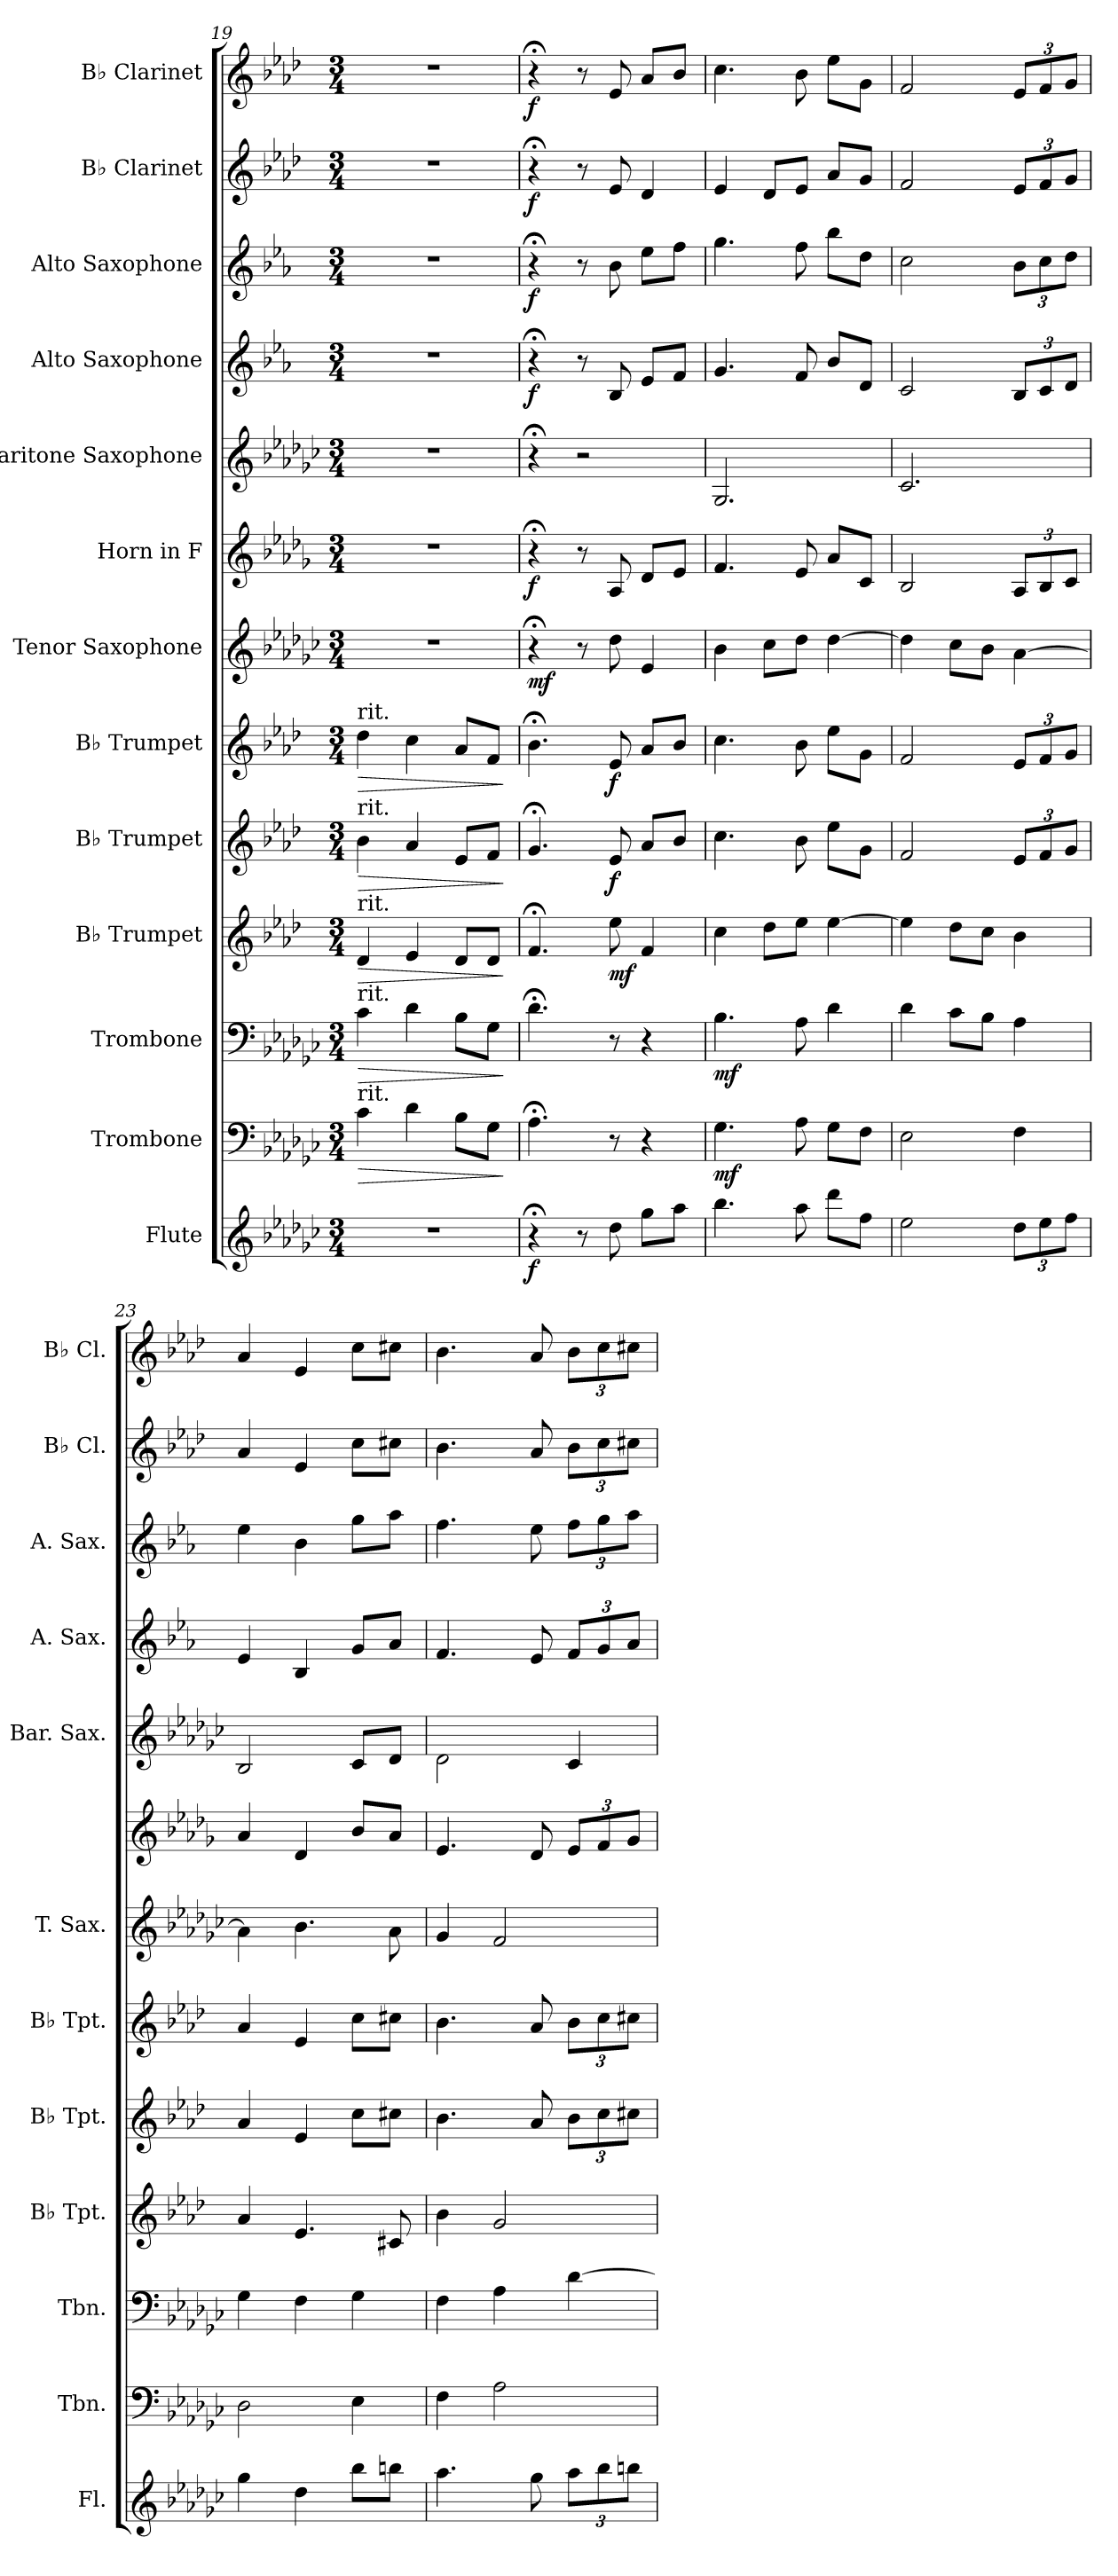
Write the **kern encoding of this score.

**kern	**dynam	**kern	**dynam	**kern	**dynam	**kern	**dynam	**kern	**dynam	**kern	**dynam	**kern	**dynam	**kern	**dynam	**kern	**kern	**dynam	**kern	**dynam	**kern	**dynam	**kern	**dynam
*part13	*part13	*part12	*part12	*part11	*part11	*part10	*part10	*part9	*part9	*part8	*part8	*part7	*part7	*part6	*part6	*part5	*part4	*part4	*part3	*part3	*part2	*part2	*part1	*part1
*staff13	*staff13	*staff12	*staff12	*staff11	*staff11	*staff10	*staff10	*staff9	*staff9	*staff8	*staff8	*staff7	*staff7	*staff6	*staff6	*staff5	*staff4	*staff4	*staff3	*staff3	*staff2	*staff2	*staff1	*staff1
*I"Flute	*	*I"Trombone	*	*I"Trombone	*	*I"B♭ Trumpet	*	*I"B♭ Trumpet	*	*I"B♭ Trumpet	*	*I"Tenor Saxophone	*	*I"Horn in F	*	*I"Baritone Saxophone	*I"Alto Saxophone	*	*I"Alto Saxophone	*	*I"B♭ Clarinet	*	*I"B♭ Clarinet	*
*I'Fl.	*	*I'Tbn.	*	*I'Tbn.	*	*I'B♭ Tpt.	*	*I'B♭ Tpt.	*	*I'B♭ Tpt.	*	*I'T. Sax.	*	*	*	*I'Bar. Sax.	*I'A. Sax.	*	*I'A. Sax.	*	*I'B♭ Cl.	*	*I'B♭ Cl.	*
*clefG2	*	*clefF4	*	*clefF4	*	*clefG2	*	*clefG2	*	*clefG2	*	*clefG2	*	*clefG2	*	*clefG2	*clefG2	*	*clefG2	*	*clefG2	*	*clefG2	*
*	*	*	*	*	*	*ITrd1c2	*	*ITrd1c2	*	*ITrd1c2	*	*ITrd8c14	*	*ITrd4c7	*	*ITrd12c21	*ITrd5c9	*	*ITrd5c9	*	*ITrd1c2	*	*ITrd1c2	*
*k[b-e-a-d-g-c-]	*	*k[b-e-a-d-g-c-]	*	*k[b-e-a-d-g-c-]	*	*k[b-e-a-d-g-c-]	*	*k[b-e-a-d-g-c-]	*	*k[b-e-a-d-g-c-]	*	*k[b-e-a-d-g-c-]	*	*k[b-e-a-d-g-c-]	*	*k[b-e-a-d-g-c-]	*k[b-e-a-d-g-c-]	*	*k[b-e-a-d-g-c-]	*	*k[b-e-a-d-g-c-]	*	*k[b-e-a-d-g-c-]	*
*M3/4	*	*M3/4	*	*M3/4	*	*M3/4	*	*M3/4	*	*M3/4	*	*M3/4	*	*M3/4	*	*M3/4	*M3/4	*	*M3/4	*	*M3/4	*	*M3/4	*
=19	=19	=19	=19	=19	=19	=19	=19	=19	=19	=19	=19	=19	=19	=19	=19	=19	=19	=19	=19	=19	=19	=19	=19	=19
!	!	!	!	!	!	!	!	!	!	!LO:TX:a:t=rit.	!	!	!	!	!	!	!	!	!	!	!	!	!	!
!	!	!	!	!	!	!	!	!LO:TX:a:t=rit.	!	!	!	!	!	!	!	!	!	!	!	!	!	!	!	!
!	!	!	!	!	!	!LO:TX:a:t=rit.	!	!	!	!	!	!	!	!	!	!	!	!	!	!	!	!	!	!
!	!	!	!	!LO:TX:a:t=rit.	!	!	!	!	!	!	!	!	!	!	!	!	!	!	!	!	!	!	!	!
!	!	!LO:TX:a:t=rit.	!	!	!	!	!	!	!	!	!	!	!	!	!	!	!	!	!	!	!	!	!	!
!	!	!	!LO:HP:b	!	!LO:HP:b	!	!LO:HP:b	!	!LO:HP:b	!	!LO:HP:b	!	!	!	!	!	!	!	!	!	!	!	!	!
2.r	.	4c-\	>	4c-\	>	4c-/	>	4a-\	>	4cc-\	>	2.r	.	2.r	.	2.r	2.r	.	2.r	.	2.r	.	2.r	.
.	.	4d-\	.	4d-\	.	4d-/	.	4g-/	.	4b-\	.	.	.	.	.	.	.	.	.	.	.	.	.	.
.	.	8B-\L	.	8B-\L	.	8c-/L	.	8d-/L	.	8g-/L	.	.	.	.	.	.	.	.	.	.	.	.	.	.
.	.	8G-\J	.	8G-\J	.	8c-/J	.	8e-/J	.	8e-/J	.	.	.	.	.	.	.	.	.	.	.	.	.	.
.	.	.	]	.	]	.	]	.	]	.	]	.	.	.	.	.	.	.	.	.	.	.	.	.
=20	=20	=20	=20	=20	=20	=20	=20	=20	=20	=20	=20	=20	=20	=20	=20	=20	=20	=20	=20	=20	=20	=20	=20	=20
!	!LO:DY:b	!	!	!	!	!	!	!	!	!	!	!	!LO:DY:b	!	!LO:DY:b	!	!	!LO:DY:b	!	!LO:DY:b	!	!LO:DY:b	!	!LO:DY:b
4r;<	f	4.A-;<\	.	4.d-;<\	.	4.e-;</	.	4.f;</	.	4.a-;<\	.	4r;<	mf	4r;<	f	4r;<	4r;<	f	4r;<	f	4r;<	f	4r;<	f
8r	.	.	.	.	.	.	.	.	.	.	.	8r	.	8r	.	2r	8r	.	8r	.	8r	.	8r	.
!	!	!	!	!	!	!	!LO:DY:b	!	!LO:DY:b	!	!LO:DY:b	!	!	!	!	!	!	!	!	!	!	!	!	!
8dd-\	.	8r	.	8r	.	8dd-\	mf	8d-/	f	8d-/	f	8d-\	.	8D-/	.	.	8D-/	.	8d-\	.	8d-/	.	8d-/	.
8gg-\L	.	4r	.	4r	.	4e-/	.	8g-/L	.	8g-/L	.	4E-/	.	8G-/L	.	.	8G-/L	.	8g-\L	.	4c-/	.	8g-/L	.
8aa-\J	.	.	.	.	.	.	.	8a-/J	.	8a-/J	.	.	.	8A-/J	.	.	8A-/J	.	8a-\J	.	.	.	8a-/J	.
=21	=21	=21	=21	=21	=21	=21	=21	=21	=21	=21	=21	=21	=21	=21	=21	=21	=21	=21	=21	=21	=21	=21	=21	=21
!	!	!	!LO:DY:b	!	!LO:DY:b	!	!	!	!	!	!	!	!	!	!	!	!	!	!	!	!	!	!	!
4.bb-\	.	4.G-\	mf	4.B-\	mf	4b-\	.	4.b-\	.	4.b-\	.	4B-\	.	4.B-/	.	2.GG-/	4.B-/	.	4.b-\	.	4d-/	.	4.b-\	.
.	.	.	.	.	.	8cc-\L	.	.	.	.	.	8c-\L	.	.	.	.	.	.	.	.	8c-/L	.	.	.
8aa-\	.	8A-\	.	8A-\	.	8dd-\J	.	8a-\	.	8a-\	.	8d-\J	.	8A-/	.	.	8A-/	.	8a-\	.	8d-/J	.	8a-\	.
8ddd-\L	.	8G-\L	.	4d-\	.	[4dd-\	.	8dd-\L	.	8dd-\L	.	[4d-\	.	8d-/L	.	.	8d-/L	.	8dd-\L	.	8g-/L	.	8dd-\L	.
8ff\J	.	8F\J	.	.	.	.	.	8f\J	.	8f\J	.	.	.	8F/J	.	.	8F/J	.	8f\J	.	8f/J	.	8f\J	.
=22	=22	=22	=22	=22	=22	=22	=22	=22	=22	=22	=22	=22	=22	=22	=22	=22	=22	=22	=22	=22	=22	=22	=22	=22
2ee-\	.	2E-\	.	4d-\	.	4dd-\]	.	2e-/	.	2e-/	.	4d-\]	.	2E-/	.	2.C-/	2E-/	.	2e-\	.	2e-/	.	2e-/	.
.	.	.	.	8c-\L	.	8cc-\L	.	.	.	.	.	8c-\L	.	.	.	.	.	.	.	.	.	.	.	.
.	.	.	.	8B-\J	.	8b-\J	.	.	.	.	.	8B-\J	.	.	.	.	.	.	.	.	.	.	.	.
*Xbrackettup	*	*	*	*	*	*	*	*Xbrackettup	*	*Xbrackettup	*	*	*	*Xbrackettup	*	*	*Xbrackettup	*	*Xbrackettup	*	*Xbrackettup	*	*Xbrackettup	*
12dd-\L	.	4F\	.	4A-\	.	4a-\	.	12d-/L	.	12d-/L	.	[4A-\	.	12D-/L	.	.	12D-/L	.	12d-\L	.	12d-/L	.	12d-/L	.
12ee-\	.	.	.	.	.	.	.	12e-/	.	12e-/	.	.	.	12E-/	.	.	12E-/	.	12e-\	.	12e-/	.	12e-/	.
12ff\J	.	.	.	.	.	.	.	12f/J	.	12f/J	.	.	.	12F/J	.	.	12F/J	.	12f\J	.	12f/J	.	12f/J	.
!!LO:PB:g=z
=23	=23	=23	=23	=23	=23	=23	=23	=23	=23	=23	=23	=23	=23	=23	=23	=23	=23	=23	=23	=23	=23	=23	=23	=23
4gg-\	.	2D-\	.	4G-\	.	4g-/	.	4g-/	.	4g-/	.	4A-\]	.	4d-/	.	2BB-/	4G-/	.	4g-\	.	4g-/	.	4g-/	.
4dd-\	.	.	.	4F\	.	4.d-/	.	4d-/	.	4d-/	.	4.B-\	.	4G-/	.	.	4D-/	.	4d-\	.	4d-/	.	4d-/	.
8bb-\L	.	4E-\	.	4G-\	.	.	.	8b-\L	.	8b-\L	.	.	.	8e-/L	.	8C-/L	8B-/L	.	8b-\L	.	8b-\L	.	8b-\L	.
8bbn\J	.	.	.	.	.	8Bn/	.	8bn\J	.	8bn\J	.	8A-\	.	8d-/J	.	8D-/J	8c-/J	.	8cc-\J	.	8bn\J	.	8bn\J	.
=24	=24	=24	=24	=24	=24	=24	=24	=24	=24	=24	=24	=24	=24	=24	=24	=24	=24	=24	=24	=24	=24	=24	=24	=24
4.aa-\	.	4F\	.	4F\	.	4a-\	.	4.a-\	.	4.a-\	.	4G-/	.	4.A-/	.	2D-\	4.A-/	.	4.a-\	.	4.a-\	.	4.a-\	.
.	.	2A-\	.	4A-\	.	2f/	.	.	.	.	.	2F/	.	.	.	.	.	.	.	.	.	.	.	.
8gg-\	.	.	.	.	.	.	.	8g-/	.	8g-/	.	.	.	8G-/	.	.	8G-/	.	8g-\	.	8g-/	.	8g-/	.
12aa-\L	.	.	.	[4d-\	.	.	.	12a-\L	.	12a-\L	.	.	.	12A-/L	.	4C-/	12A-/L	.	12a-\L	.	12a-\L	.	12a-\L	.
12bb-\	.	.	.	.	.	.	.	12b-\	.	12b-\	.	.	.	12B-/	.	.	12B-/	.	12b-\	.	12b-\	.	12b-\	.
12bbn\J	.	.	.	.	.	.	.	12bn\J	.	12bn\J	.	.	.	12c-/J	.	.	12c-/J	.	12cc-\J	.	12bn\J	.	12bn\J	.
=	=	=	=	=	=	=	=	=	=	=	=	=	=	=	=	=	=	=	=	=	=	=	=	=
*-	*-	*-	*-	*-	*-	*-	*-	*-	*-	*-	*-	*-	*-	*-	*-	*-	*-	*-	*-	*-	*-	*-	*-	*-
